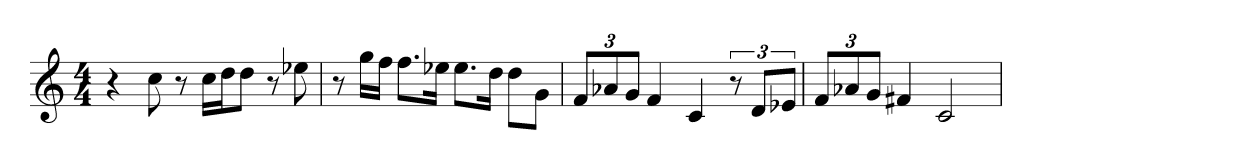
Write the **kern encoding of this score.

**kern
*part1
*staff1
*clefG2
*k[]
*C:
*M4/4
*MM100
=1
4r
8cc
8r
16ccLL
16ddJ
8ddJ
8r
8ee-X
=2
8r
16ggLL
16ffJJ
8.ffL
16ee-XJk
8.ee-L
16ddJk
8ddL
8gJ
=3
12fL
12a-X
12gJ
4f
4c
12r
12dL
12e-XJ
=4
12fL
12a-X
12gJ
4f#X
2c
=
*-
